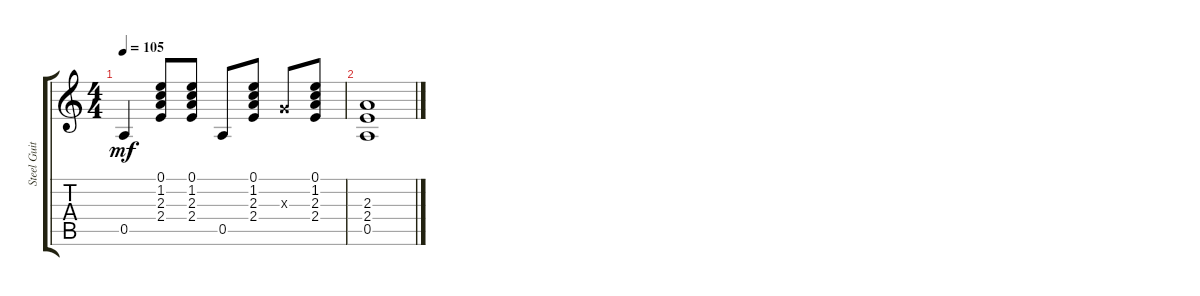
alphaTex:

\track ("Steel Guitar" "Steel Guit") {instrument acousticguitarsteel}
\staff {score tabs}
\tuning (E4 B3 G3 D3 A2 E2) {hide}
\ts (4 4)
\tempo 105
\clef g2
\ks c
0.5.4{dy mf} (0.1 1.2 2.3 2.4).8 (0.1 1.2 2.3 2.4).8 0.5.8 (0.1 1.2 2.3 2.4).8 0.3{x}.8 (0.1 1.2 2.3 2.4).8 |
(2.3 2.4 0.5).1
